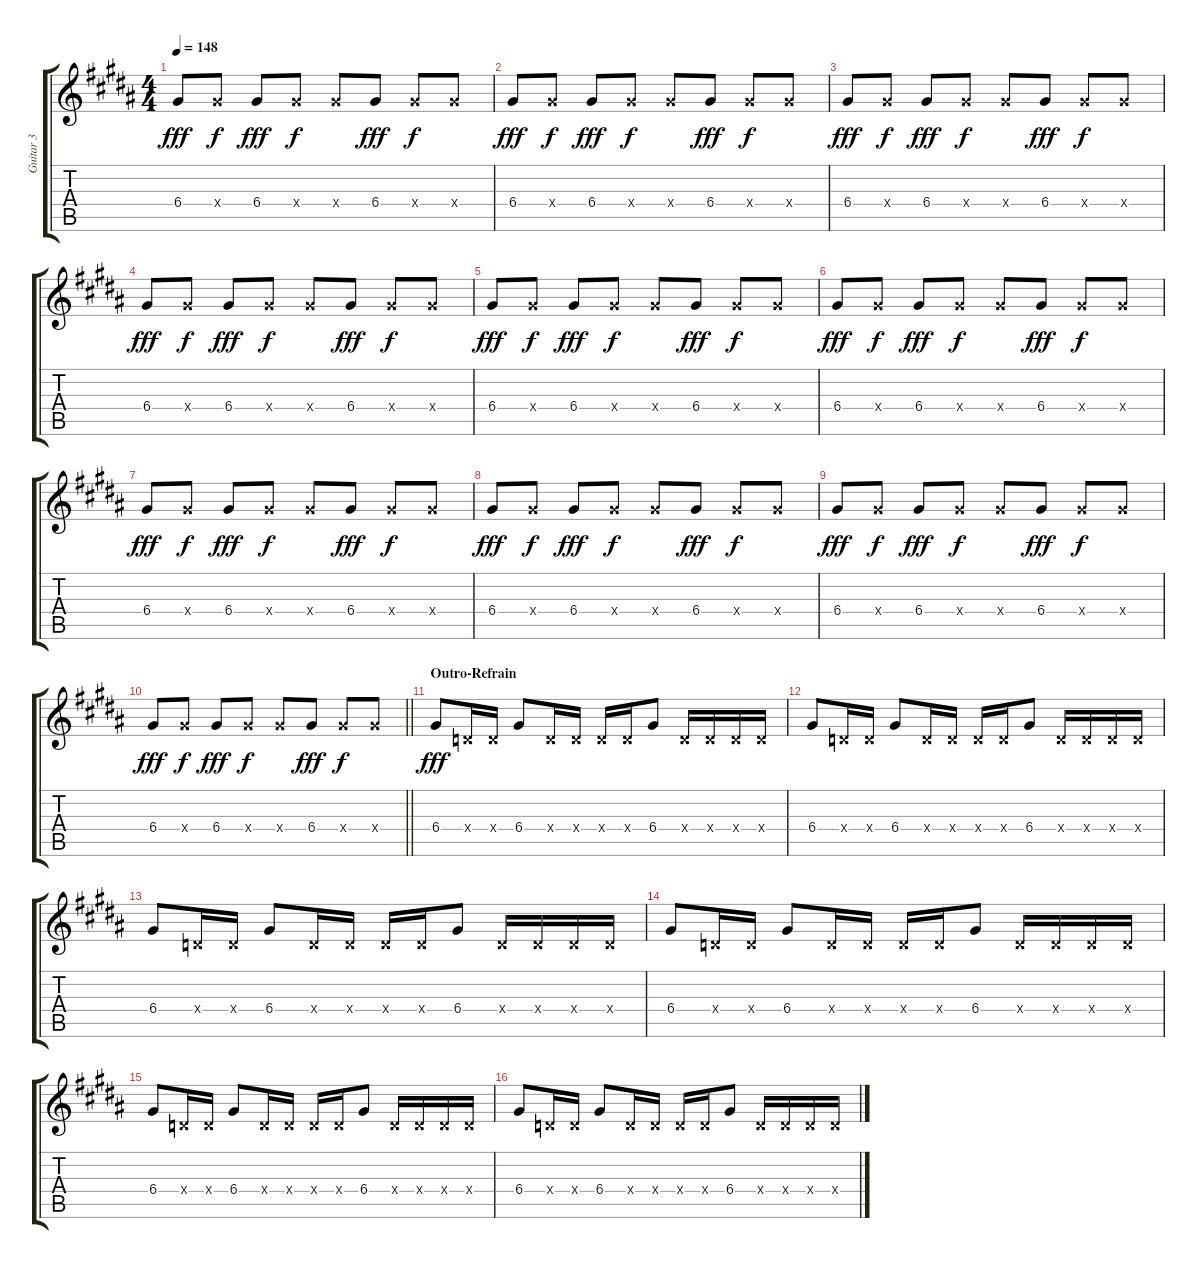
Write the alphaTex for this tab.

\track ("Guitar 3" "Guitar 3") {instrument overdrivenguitar}
\staff {score tabs}
\tuning (E4 B3 G3 D3 A2 E2) {hide}
\ts (4 4)
\tempo 148
\clef g2
\ks b
6.4.8{dy fff} 6.4{x}.8{dy f} 6.4.8{dy fff} 6.4{x}.8{dy f} 6.4{x}.8 6.4.8{dy fff} 6.4{x}.8{dy f} 6.4{x}.8 |
6.4.8{dy fff} 6.4{x}.8{dy f} 6.4.8{dy fff} 6.4{x}.8{dy f} 6.4{x}.8 6.4.8{dy fff} 6.4{x}.8{dy f} 6.4{x}.8 |
6.4.8{dy fff} 6.4{x}.8{dy f} 6.4.8{dy fff} 6.4{x}.8{dy f} 6.4{x}.8 6.4.8{dy fff} 6.4{x}.8{dy f} 6.4{x}.8 |
6.4.8{dy fff} 6.4{x}.8{dy f} 6.4.8{dy fff} 6.4{x}.8{dy f} 6.4{x}.8 6.4.8{dy fff} 6.4{x}.8{dy f} 6.4{x}.8 |
6.4.8{dy fff} 6.4{x}.8{dy f} 6.4.8{dy fff} 6.4{x}.8{dy f} 6.4{x}.8 6.4.8{dy fff} 6.4{x}.8{dy f} 6.4{x}.8 |
6.4.8{dy fff} 6.4{x}.8{dy f} 6.4.8{dy fff} 6.4{x}.8{dy f} 6.4{x}.8 6.4.8{dy fff} 6.4{x}.8{dy f} 6.4{x}.8 |
6.4.8{dy fff} 6.4{x}.8{dy f} 6.4.8{dy fff} 6.4{x}.8{dy f} 6.4{x}.8 6.4.8{dy fff} 6.4{x}.8{dy f} 6.4{x}.8 |
6.4.8{dy fff} 6.4{x}.8{dy f} 6.4.8{dy fff} 6.4{x}.8{dy f} 6.4{x}.8 6.4.8{dy fff} 6.4{x}.8{dy f} 6.4{x}.8 |
6.4.8{dy fff} 6.4{x}.8{dy f} 6.4.8{dy fff} 6.4{x}.8{dy f} 6.4{x}.8 6.4.8{dy fff} 6.4{x}.8{dy f} 6.4{x}.8 |
\barLineRight lightlight
6.4.8{dy fff} 6.4{x}.8{dy f} 6.4.8{dy fff} 6.4{x}.8{dy f} 6.4{x}.8 6.4.8{dy fff} 6.4{x}.8{dy f} 6.4{x}.8 |
\section ("" "Outro-Refrain")
6.4.8{dy fff} 0.4{x}.16 0.4{x}.16 6.4.8 0.4{x}.16 0.4{x}.16 0.4{x}.16 0.4{x}.16 6.4.8 0.4{x}.16 0.4{x}.16 0.4{x}.16 0.4{x}.16 |
6.4.8 0.4{x}.16 0.4{x}.16 6.4.8 0.4{x}.16 0.4{x}.16 0.4{x}.16 0.4{x}.16 6.4.8 0.4{x}.16 0.4{x}.16 0.4{x}.16 0.4{x}.16 |
6.4.8 0.4{x}.16 0.4{x}.16 6.4.8 0.4{x}.16 0.4{x}.16 0.4{x}.16 0.4{x}.16 6.4.8 0.4{x}.16 0.4{x}.16 0.4{x}.16 0.4{x}.16 |
6.4.8 0.4{x}.16 0.4{x}.16 6.4.8 0.4{x}.16 0.4{x}.16 0.4{x}.16 0.4{x}.16 6.4.8 0.4{x}.16 0.4{x}.16 0.4{x}.16 0.4{x}.16 |
6.4.8 0.4{x}.16 0.4{x}.16 6.4.8 0.4{x}.16 0.4{x}.16 0.4{x}.16 0.4{x}.16 6.4.8 0.4{x}.16 0.4{x}.16 0.4{x}.16 0.4{x}.16 |
6.4.8 0.4{x}.16 0.4{x}.16 6.4.8 0.4{x}.16 0.4{x}.16 0.4{x}.16 0.4{x}.16 6.4.8 0.4{x}.16 0.4{x}.16 0.4{x}.16 0.4{x}.16
